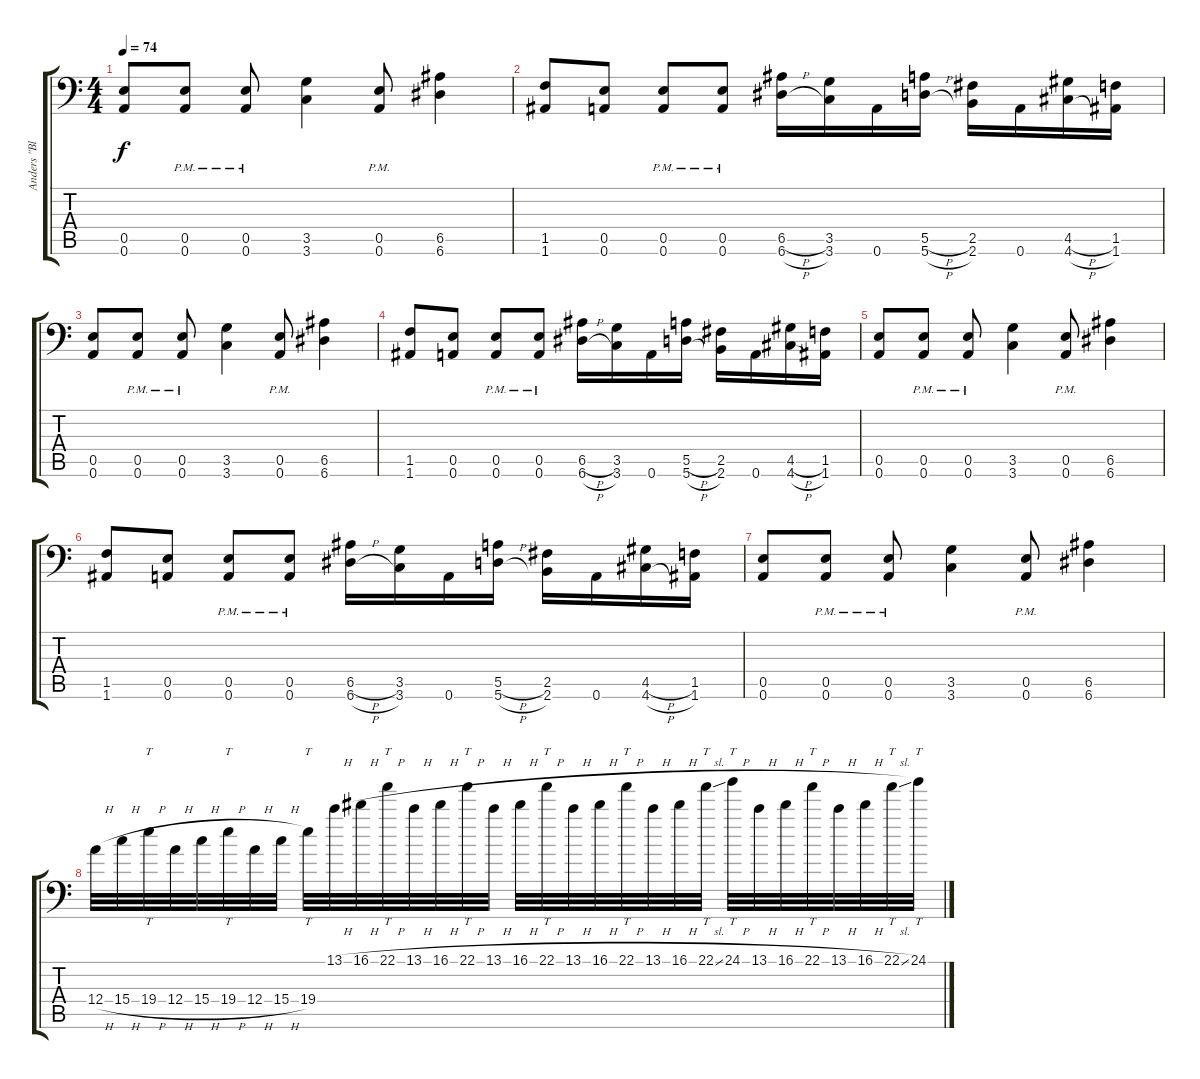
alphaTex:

\track ("Anders \"Blakkheim\" Nyström - Guitar" "Anders \"Bl") {instrument distortionguitar}
\staff {score tabs}
\tuning (B3 Gb3 D3 A2 E2 A1) {hide}
\ts (4 4)
\tempo 74
\clef f4
\ks c
(0.5 0.6).8{dy f} (0.5{pm} 0.6{pm}).8 (0.5{pm} 0.6{pm}).8 (3.5 3.6).4 (0.5{pm} 0.6{pm}).8 (6.5 6.6).4 |
(1.5 1.6).8 (0.5 0.6).8 (0.5{pm} 0.6{pm}).8 (0.5{pm} 0.6{pm}).8 (6.5{h} 6.6{h}).16 (3.5 3.6).16 0.6.16 (5.5{h} 5.6{h}).16 (2.5 2.6).16 0.6.16 (4.5{h} 4.6{h}).16 (1.5 1.6).16 |
(0.5 0.6).8 (0.5{pm} 0.6{pm}).8 (0.5{pm} 0.6{pm}).8 (3.5 3.6).4 (0.5{pm} 0.6{pm}).8 (6.5 6.6).4 |
(1.5 1.6).8 (0.5 0.6).8 (0.5{pm} 0.6{pm}).8 (0.5{pm} 0.6{pm}).8 (6.5{h} 6.6{h}).16 (3.5 3.6).16 0.6.16 (5.5{h} 5.6{h}).16 (2.5 2.6).16 0.6.16 (4.5{h} 4.6{h}).16 (1.5 1.6).16 |
(0.5 0.6).8 (0.5{pm} 0.6{pm}).8 (0.5{pm} 0.6{pm}).8 (3.5 3.6).4 (0.5{pm} 0.6{pm}).8 (6.5 6.6).4 |
(1.5 1.6).8 (0.5 0.6).8 (0.5{pm} 0.6{pm}).8 (0.5{pm} 0.6{pm}).8 (6.5{h} 6.6{h}).16 (3.5 3.6).16 0.6.16 (5.5{h} 5.6{h}).16 (2.5 2.6).16 0.6.16 (4.5{h} 4.6{h}).16 (1.5 1.6).16 |
(0.5 0.6).8 (0.5{pm} 0.6{pm}).8 (0.5{pm} 0.6{pm}).8 (3.5 3.6).4 (0.5{pm} 0.6{pm}).8 (6.5 6.6).4 |
12.4{h}.32 15.4{h}.32 19.4{h}.32{tt} 12.4{h}.32 15.4{h}.32 19.4{h}.32{tt} 12.4{h}.32 15.4{h}.32 19.4.32{tt} 13.1{h}.32 16.1{h}.32 22.1{h}.32{tt} 13.1{h}.32 16.1{h}.32 22.1{h}.32{tt} 13.1{h}.32 16.1{h}.32 22.1{h}.32{tt} 13.1{h}.32 16.1{h}.32 22.1{h}.32{tt} 13.1{h}.32 16.1{h}.32 22.1{sl}.32{tt} 24.1{h}.32{tt} 13.1{h}.32 16.1{h}.32 22.1{h}.32{tt} 13.1{h}.32 16.1{h}.32 22.1{sl}.32{tt} 24.1.32{tt}
